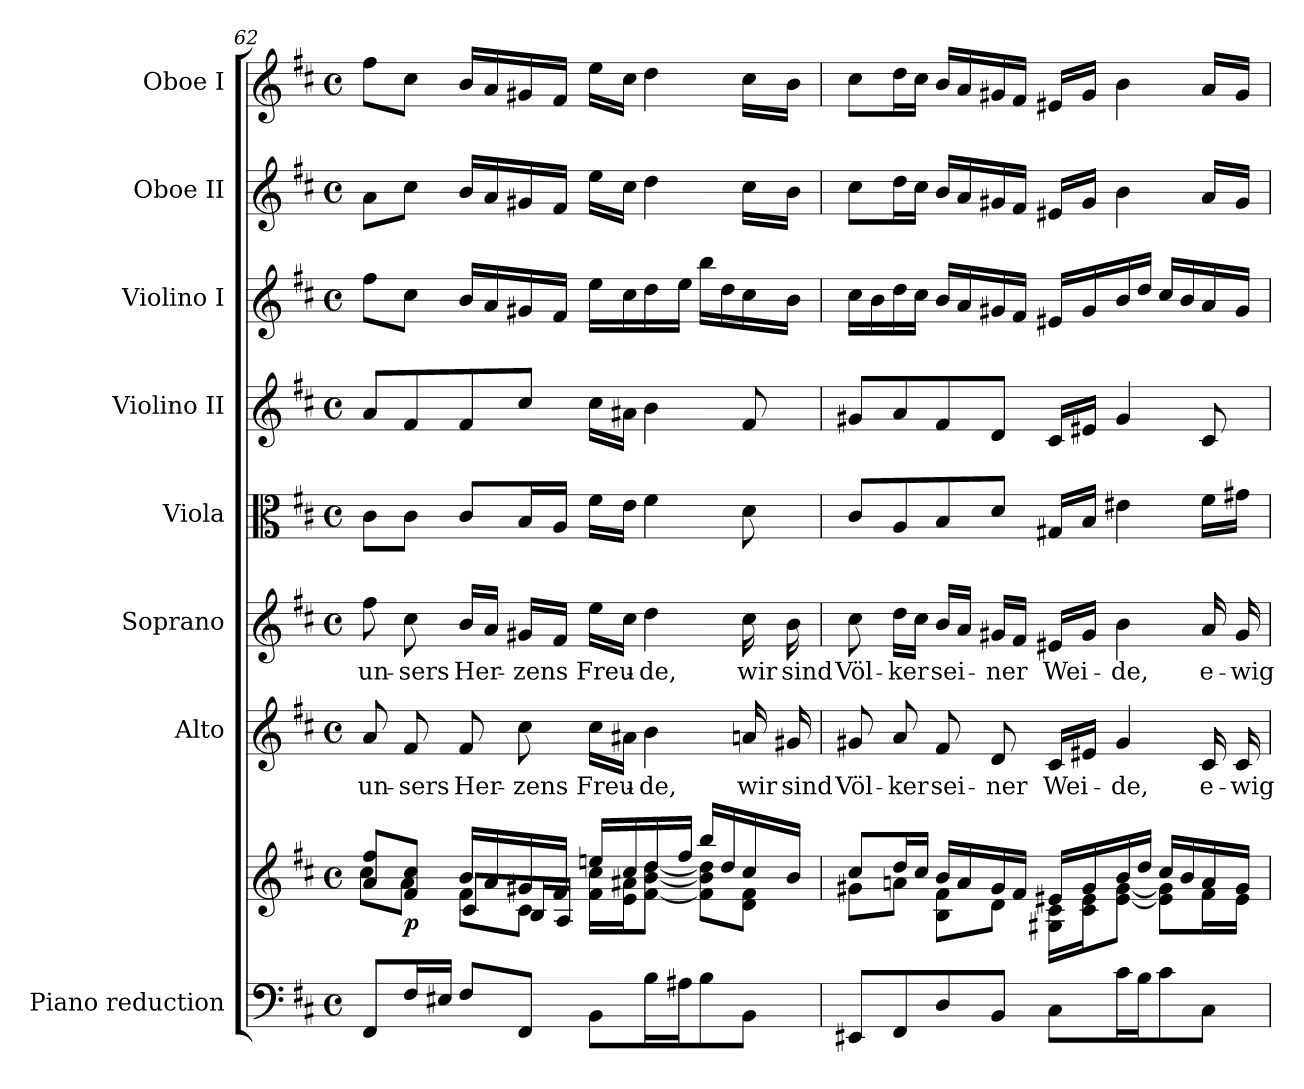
**kern	**kern	**dynam	**kern	**text	**kern	**text	**kern	**kern	**kern	**kern	**kern
*part8	*part8	*part8	*part7	*part7	*part6	*part6	*part5	*part4	*part3	*part2	*part1
*staff9	*staff8	*staff8/9	*staff7	*staff7	*staff6	*staff6	*staff5	*staff4	*staff3	*staff2	*staff1
*I"Piano reduction	*	*	*I"Alto	*	*I"Soprano	*	*I"Viola	*I"Violino II	*I"Violino I	*I"Oboe II	*I"Oboe I
*I'Pno	*	*	*	*	*	*	*I'Vla	*I'Vln	*I'Vln	*I'Ob	*I'Ob
*clefF4	*clefG2	*	*clefG2	*	*clefG2	*	*clefC3	*clefG2	*clefG2	*clefG2	*clefG2
*k[f#c#]	*k[f#c#]	*	*k[f#c#]	*	*k[f#c#]	*	*k[f#c#]	*k[f#c#]	*k[f#c#]	*k[f#c#]	*k[f#c#]
*M4/4	*M4/4	*	*M4/4	*	*M4/4	*	*M4/4	*M4/4	*M4/4	*M4/4	*M4/4
*met(c)	*met(c)	*	*met(c)	*	*met(c)	*	*met(c)	*met(c)	*met(c)	*met(c)	*met(c)
=62	=62	=62	=62	=62	=62	=62	=62	=62	=62	=62	=62
*	*^	*	*	*	*	*	*	*	*	*	*
*	*	*^	*	*	*	*	*	*	*	*	*	*
!	!	!	!	!	!	!LO:LY:b	!	!LO:LY:b	!	!	!	!	!
8FF#/L	8a/ 8ff#/L	8cc#\L	4ryy	.	8a/	un-	8ff#\	un-	8c#\L	8a/L	8ff#\L	8a\L	8ff#\L
!	!	!	!	!LO:DY:b	!	!LO:LY:b	!	!LO:LY:b	!	!	!	!	!
16F#/L	8f#/ 8cc#/J	8a\J	.	p	8f#/	-sers	8cc#\	-sers	8c#\J	8f#/	8cc#\J	8cc#\J	8cc#\J
16E#X/JJ	.	.	.	.	.	.	.	.	.	.	.	.	.
!	!	!	!	!	!	!LO:LY:b	!	!LO:LY:b	!	!	!	!	!
8F#/L	16b/LL	8f#\L	8c#/L	.	8f#/	Her-	16b/LL	Her-	8c#/L	8f#/	16b/LL	16b/LL	16b/LL
.	16a/	.	.	.	.	.	16a/JJ	.	.	.	16a/	16a/	16a/
!	!	!	!	!	!	!LO:LY:b	!	!LO:LY:b	!	!	!	!	!
8FF#/J	16g#X/	8c#\J	16B/L	.	8cc#\	-zens	16g#X/LL	-zens	16B/L	8cc#/J	16g#X/	16g#X/	16g#X/
.	16f#/JJ	.	16A/JJ	.	.	.	16f#/JJ	.	16A/JJ	.	16f#/JJ	16f#/JJ	16f#/JJ
!	!	!	!	!	!	!LO:LY:b	!	!LO:LY:b	!	!	!	!	!
8BB\L	16een/LL	16f#\ 16cc#\LL	2ryy	.	16cc#\LL	Freu-	16ee\LL	Freu-	16f#\LL	16cc#\LL	16ee\LL	16ee\LL	16ee\LL
.	16cc#/	16e\ 16a#X\J	.	.	16a#X\JJ	.	16cc#\JJ	.	16e\JJ	16a#X\JJ	16cc#\	16cc#\JJ	16cc#\JJ
!	!	!	!	!	!	!LO:LY:b	!	!LO:LY:b	!	!	!	!	!
16B\L	16dd/	[8f#\ [8b\ [8dd\J	.	.	4b\	-de,	4dd\	-de,	4f#\	4b\	16dd\	4dd\	4dd\
16A#X\J	16ff#/JJ	.	.	.	.	.	.	.	.	.	16ee\JJ	.	.
8B\	16bb/LL	8f#\] 8b\] 8dd\]L	.	.	.	.	.	.	.	.	16bb\LL	.	.
.	16dd/	.	.	.	.	.	.	.	.	.	16dd\	.	.
!	!	!	!	!	!	!LO:LY:b	!	!LO:LY:b	!	!	!	!	!
8BB\J	16cc#/	8d\ 8f#\J	.	.	16an/	wir	16cc#\	wir	8d\	8f#/	16cc#\	16cc#\LL	16cc#\LL
!	!	!	!	!	!	!LO:LY:b	!	!LO:LY:b	!	!	!	!	!
.	16b/JJ	.	.	.	16g#X/	sind	16b\	sind	.	.	16b\JJ	16b\JJ	16b\JJ
*	*	*v	*v	*	*	*	*	*	*	*	*	*	*
=63	=63	=63	=63	=63	=63	=63	=63	=63	=63	=63	=63	=63
!	!	!	!	!	!LO:LY:b	!	!LO:LY:b	!	!	!	!	!
8EE#X/L	8cc#/L	8g#X\L	.	8g#X/	Völ-	8cc#\	Völ-	8c#/L	8g#X/L	16cc#\LL	8cc#\L	8cc#\L
.	.	.	.	.	.	.	.	.	.	16b\	.	.
!	!	!	!	!	!LO:LY:b	!	!LO:LY:b	!	!	!	!	!
8FF#/	16dd/L	8an\J	.	8a/	-ker	16dd\LL	-ker	8A/	8a/	16dd\	16dd\L	16dd\L
.	16cc#/JJ	.	.	.	.	16cc#\JJ	.	.	.	16cc#\JJ	16cc#\JJ	16cc#\JJ
!	!	!	!	!	!LO:LY:b	!	!LO:LY:b	!	!	!	!	!
8D/	16b/LL	8B\ 8f#\L	.	8f#/	sei-	16b/LL	sei-	8B/	8f#/	16b/LL	16b/LL	16b/LL
.	16a/	.	.	.	.	16a/JJ	.	.	.	16a/	16a/	16a/
!	!	!	!	!	!LO:LY:b	!	!LO:LY:b	!	!	!	!	!
8BB/J	16g#/	8d\J	.	8d/	-ner	16g#X/LL	-ner	8d/J	8d/J	16g#X/	16g#X/	16g#X/
.	16f#/JJ	.	.	.	.	16f#/JJ	.	.	.	16f#/JJ	16f#/JJ	16f#/JJ
!	!	!	!	!	!LO:LY:b	!	!LO:LY:b	!	!	!	!	!
8C#\L	16e#X/LL	16G#X\ 16c#\LL	.	16c#/LL	Wei-	16e#X/LL	Wei-	16G#X/LL	16c#/LL	16e#X/LL	16e#X/LL	16e#X/LL
.	16g#/	16c#\ 16e#\J	.	16e#X/JJ	.	16g#/JJ	.	16B/JJ	16e#X/JJ	16g#/	16g#/JJ	16g#/JJ
!	!	!	!	!	!LO:LY:b	!	!LO:LY:b	!	!	!	!	!
16c#\L	16b/	[8e#\ [8g#\J	.	4g#/	-de,	4b\	-de,	4e#X\	4g#/	16b/	4b\	4b\
16B\J	16dd/JJ	.	.	.	.	.	.	.	.	16dd/JJ	.	.
8c#\	16cc#/LL	8e#\] 8g#\]L	.	.	.	.	.	.	.	16cc#/LL	.	.
.	16b/	.	.	.	.	.	.	.	.	16b/	.	.
!	!	!	!	!	!LO:LY:b	!	!LO:LY:b	!	!	!	!	!
8C#\J	16a/	16f#\L	.	16c#/	e-	16a/	e-	16f#\LL	8c#/	16a/	16a/LL	16a/LL
!	!	!	!	!	!LO:LY:b	!	!LO:LY:b	!	!	!	!	!
.	16g#/JJ	16e#\JJ	.	16c#/	-wig	16g#/	-wig	16g#X\JJ	.	16g#/JJ	16g#/JJ	16g#/JJ
*	*v	*v	*	*	*	*	*	*	*	*	*	*
=	=	=	=	=	=	=	=	=	=	=	=
*-	*-	*-	*-	*-	*-	*-	*-	*-	*-	*-	*-
